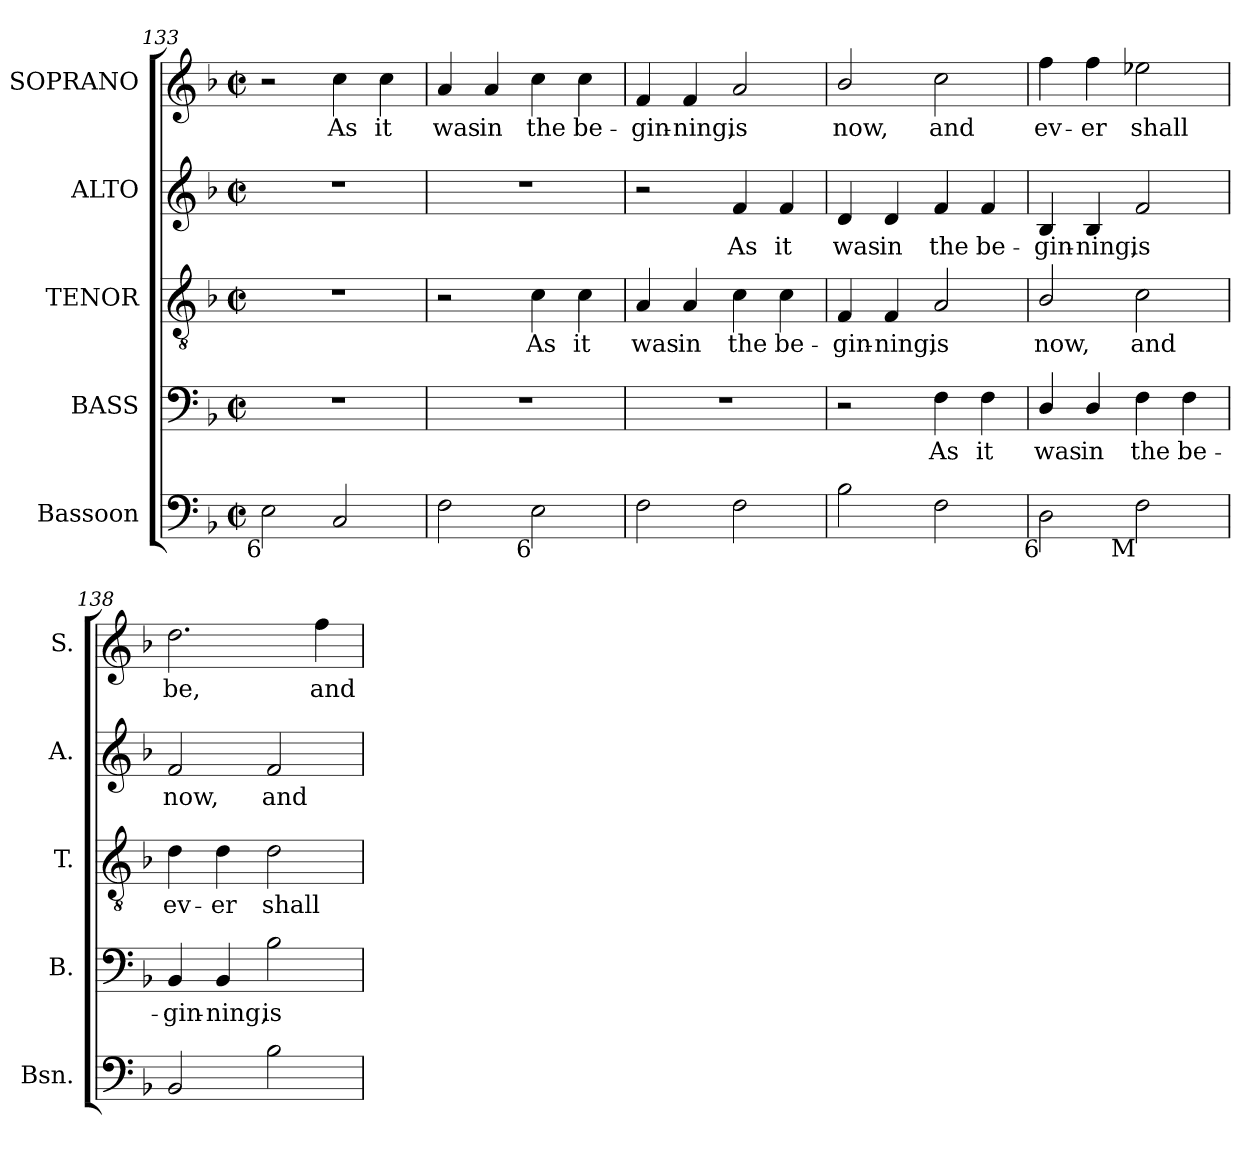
**kern	**kern	**text	**kern	**text	**kern	**text	**kern	**text
*part5	*part4	*part4	*part3	*part3	*part2	*part2	*part1	*part1
*staff5	*staff4	*staff4	*staff3	*staff3	*staff2	*staff2	*staff1	*staff1
*I"Bassoon	*I"BASS	*	*I"TENOR	*	*I"ALTO	*	*I"SOPRANO	*
*I'Bsn.	*I'B.	*	*I'T.	*	*I'A.	*	*I'S.	*
*clefF4	*clefF4	*	*clefGv2	*	*clefG2	*	*clefG2	*
*	*	*	*ITrd7c12	*	*	*	*	*
*k[b-]	*k[b-]	*	*k[b-]	*	*k[b-]	*	*k[b-]	*
*F:	*F:	*	*F:	*	*F:	*	*F:	*
*M2/2	*M2/2	*	*M2/2	*	*M2/2	*	*M2/2	*
*met(c|)	*met(c|)	*	*met(c|)	*	*met(c|)	*	*met(c|)	*
=133	=133	=133	=133	=133	=133	=133	=133	=133
!LO:TX:b:rj:t=6	!	!	!	!	!	!	!	!
2Ei\	1r	.	1r	.	1r	.	2r	.
!	!	!	!	!	!	!	!	!LO:LY:b:color=#000000
2Ci/	.	.	.	.	.	.	4cci\	As
!	!	!	!	!	!	!	!	!LO:LY:b:color=#000000
.	.	.	.	.	.	.	4cci\	it
=134	=134	=134	=134	=134	=134	=134	=134	=134
!	!	!	!	!	!	!	!	!LO:LY:b:color=#000000
2Fi\	1r	.	2r	.	1r	.	4ai/	was
!	!	!	!	!	!	!	!	!LO:LY:b:color=#000000
.	.	.	.	.	.	.	4ai/	in
!	!	!	!	!LO:LY:b:color=#000000	!	!	!	!
!LO:TX:b:rj:t=6	!	!	!	!	!	!	!	!
!	!	!	!	!	!	!	!	!LO:LY:b:color=#000000
2Ei\	.	.	4Ci\	As	.	.	4cci\	the
!	!	!	!	!LO:LY:b:color=#000000	!	!	!	!
!	!	!	!	!	!	!	!	!LO:LY:b:color=#000000
.	.	.	4Ci\	it	.	.	4cci\	be-
=135	=135	=135	=135	=135	=135	=135	=135	=135
!	!	!	!	!LO:LY:b:color=#000000	!	!	!	!
!	!	!	!	!	!	!	!	!LO:LY:b:color=#000000
2Fi\	1r	.	4AAi/	was	2r	.	4fi/	-gin-
!	!	!	!	!LO:LY:b:color=#000000	!	!	!	!
!	!	!	!	!	!	!	!	!LO:LY:b:color=#000000
.	.	.	4AAi/	in	.	.	4fi/	-ning,
!	!	!	!	!LO:LY:b:color=#000000	!	!	!	!
!	!	!	!	!	!	!LO:LY:b:color=#000000	!	!
!	!	!	!	!	!	!	!	!LO:LY:b:color=#000000
2Fi\	.	.	4Ci\	the	4fi/	As	2ai/	is
!	!	!	!	!LO:LY:b:color=#000000	!	!	!	!
!	!	!	!	!	!	!LO:LY:b:color=#000000	!	!
.	.	.	4Ci\	be-	4fi/	it	.	.
=136	=136	=136	=136	=136	=136	=136	=136	=136
!	!	!	!	!LO:LY:b:color=#000000	!	!	!	!
!	!	!	!	!	!	!LO:LY:b:color=#000000	!	!
!	!	!	!	!	!	!	!	!LO:LY:b:color=#000000
2B-i\	2r	.	4FFi/	-gin-	4di/	was	2b-i/	now,
!	!	!	!	!LO:LY:b:color=#000000	!	!	!	!
!	!	!	!	!	!	!LO:LY:b:color=#000000	!	!
.	.	.	4FFi/	-ning,	4di/	in	.	.
!	!	!LO:LY:b:color=#000000	!	!	!	!	!	!
!	!	!	!	!LO:LY:b:color=#000000	!	!	!	!
!	!	!	!	!	!	!LO:LY:b:color=#000000	!	!
!	!	!	!	!	!	!	!	!LO:LY:b:color=#000000
2Fi\	4Fi\	As	2AAi/	is	4fi/	the	2cci\	and
!	!	!LO:LY:b:color=#000000	!	!	!	!	!	!
!	!	!	!	!	!	!LO:LY:b:color=#000000	!	!
.	4Fi\	it	.	.	4fi/	be-	.	.
=137	=137	=137	=137	=137	=137	=137	=137	=137
!	!	!LO:LY:b:color=#000000	!	!	!	!	!	!
!	!	!	!	!LO:LY:b:color=#000000	!	!	!	!
!	!	!	!	!	!	!LO:LY:b:color=#000000	!	!
!LO:TX:b:rj:t=6	!	!	!	!	!	!	!	!
!	!	!	!	!	!	!	!	!LO:LY:b:color=#000000
2Di\	4Di/	was	2BB-i/	now,	4B-i/	-gin-	4ffi\	ev-
!	!	!LO:LY:b:color=#000000	!	!	!	!	!	!
!	!	!	!	!	!	!LO:LY:b:color=#000000	!	!
!	!	!	!	!	!	!	!	!LO:LY:b:color=#000000
.	4Di/	in	.	.	4B-i/	-ning,	4ffi\	-er
!	!	!LO:LY:b:color=#000000	!	!	!	!	!	!
!	!	!	!	!LO:LY:b:color=#000000	!	!	!	!
!	!	!	!	!	!	!LO:LY:b:color=#000000	!	!
!LO:TX:b:rj:t=M	!	!	!	!	!	!	!	!
!	!	!	!	!	!	!	!	!LO:LY:b:color=#000000
2Fi\	4Fi\	the	2Ci\	and	2fi/	is	2ee-Xi\	shall
!	!	!LO:LY:b:color=#000000	!	!	!	!	!	!
.	4Fi\	be-	.	.	.	.	.	.
!!LO:LB:g=z
=138	=138	=138	=138	=138	=138	=138	=138	=138
!	!	!LO:LY:b:color=#000000	!	!	!	!	!	!
!	!	!	!	!LO:LY:b:color=#000000	!	!	!	!
!	!	!	!	!	!	!LO:LY:b:color=#000000	!	!
!	!	!	!	!	!	!	!	!LO:LY:b:color=#000000
2BB-i/	4BB-i/	-gin-	4Di\	ev-	2fi/	now,	2.ddi\	be,
!	!	!LO:LY:b:color=#000000	!	!	!	!	!	!
!	!	!	!	!LO:LY:b:color=#000000	!	!	!	!
.	4BB-i/	-ning,	4Di\	-er	.	.	.	.
!	!	!LO:LY:b:color=#000000	!	!	!	!	!	!
!	!	!	!	!LO:LY:b:color=#000000	!	!	!	!
!	!	!	!	!	!	!LO:LY:b:color=#000000	!	!
2B-i\	2B-i\	is	2Di\	shall	2fi/	and	.	.
!	!	!	!	!	!	!	!	!LO:LY:b:color=#000000
.	.	.	.	.	.	.	4ffi\	and
=	=	=	=	=	=	=	=	=
*-	*-	*-	*-	*-	*-	*-	*-	*-
